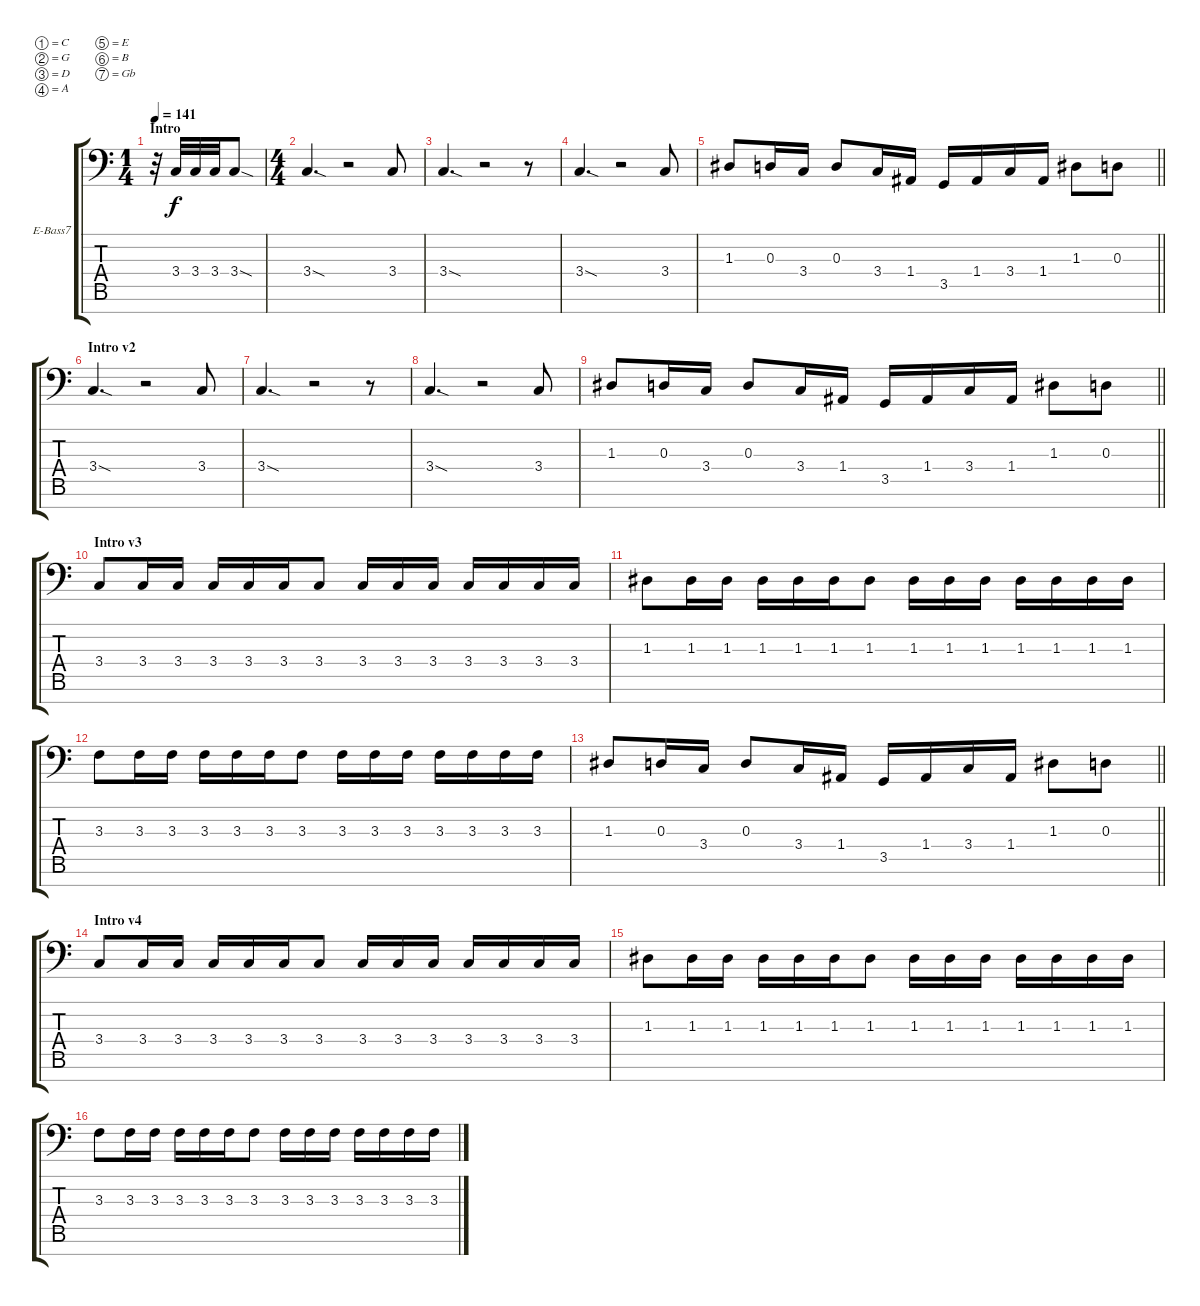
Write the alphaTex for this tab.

\bracketExtendMode groupsimilarinstruments
\firstSystemTrackNameOrientation horizontal
\otherSystemsTrackNameOrientation horizontal
\track ("Electric Bass" "E-Bass7") {solo instrument electricbassfinger}
\staff {score tabs}
\tuning (C3 G2 D2 A1 E1 B0 Gb0)
\ts (1 4)
\section ("" "Intro")
\tempo 141
\clef f4
\scale
0.39527
\ks c
r.32{dy f instrument electricbassfinger} 3.4.32 3.4.32 3.4.32 3.4{sod}.8 |
\ts (4 4)
\scale
0.39527 3.4{sod}.4{d} r.2 3.4.8 |
\scale
0.209459 3.4{sod}.4{d} r.2 r.8 |
\scale
0.333333 3.4{sod}.4{d} r.2 3.4.8 |
\scale
0.333333
\barLineRight lightlight
1.3.8 0.3.16 3.4.16 0.3.8 3.4.16 1.4.16 3.5.16 1.4.16 3.4.16 1.4.16 1.3.8 0.3.8 |
\section ("" "Intro v2")
\scale
0.333333 3.4{sod}.4{d} r.2 3.4.8 |
\scale
0.333333 3.4{sod}.4{d} r.2 r.8 |
\scale
0.333333 3.4{sod}.4{d} r.2 3.4.8 |
\scale
0.333333
\barLineRight lightlight
1.3.8 0.3.16 3.4.16 0.3.8 3.4.16 1.4.16 3.5.16 1.4.16 3.4.16 1.4.16 1.3.8 0.3.8 |
\section ("" "Intro v3")
\scale
0.333333 3.4.8 3.4.16 3.4.16 3.4.16 3.4.16 3.4.16 3.4.8 3.4.16 3.4.16 3.4.16 3.4.16 3.4.16 3.4.16 3.4.16 |
\scale
0.333333 1.3.8 1.3.16 1.3.16 1.3.16 1.3.16 1.3.16 1.3.8 1.3.16 1.3.16 1.3.16 1.3.16 1.3.16 1.3.16 1.3.16 |
\scale
0.333333 3.3.8 3.3.16 3.3.16 3.3.16 3.3.16 3.3.16 3.3.8 3.3.16 3.3.16 3.3.16 3.3.16 3.3.16 3.3.16 3.3.16 |
\scale
0.333333
\barLineRight lightlight
1.3.8 0.3.16 3.4.16 0.3.8 3.4.16 1.4.16 3.5.16 1.4.16 3.4.16 1.4.16 1.3.8 0.3.8 |
\section ("" "Intro v4")
\scale
0.333333 3.4.8 3.4.16 3.4.16 3.4.16 3.4.16 3.4.16 3.4.8 3.4.16 3.4.16 3.4.16 3.4.16 3.4.16 3.4.16 3.4.16 |
\scale
0.333333 1.3.8 1.3.16 1.3.16 1.3.16 1.3.16 1.3.16 1.3.8 1.3.16 1.3.16 1.3.16 1.3.16 1.3.16 1.3.16 1.3.16 |
\scale
0.333333 3.3.8 3.3.16 3.3.16 3.3.16 3.3.16 3.3.16 3.3.8 3.3.16 3.3.16 3.3.16 3.3.16 3.3.16 3.3.16 3.3.16
